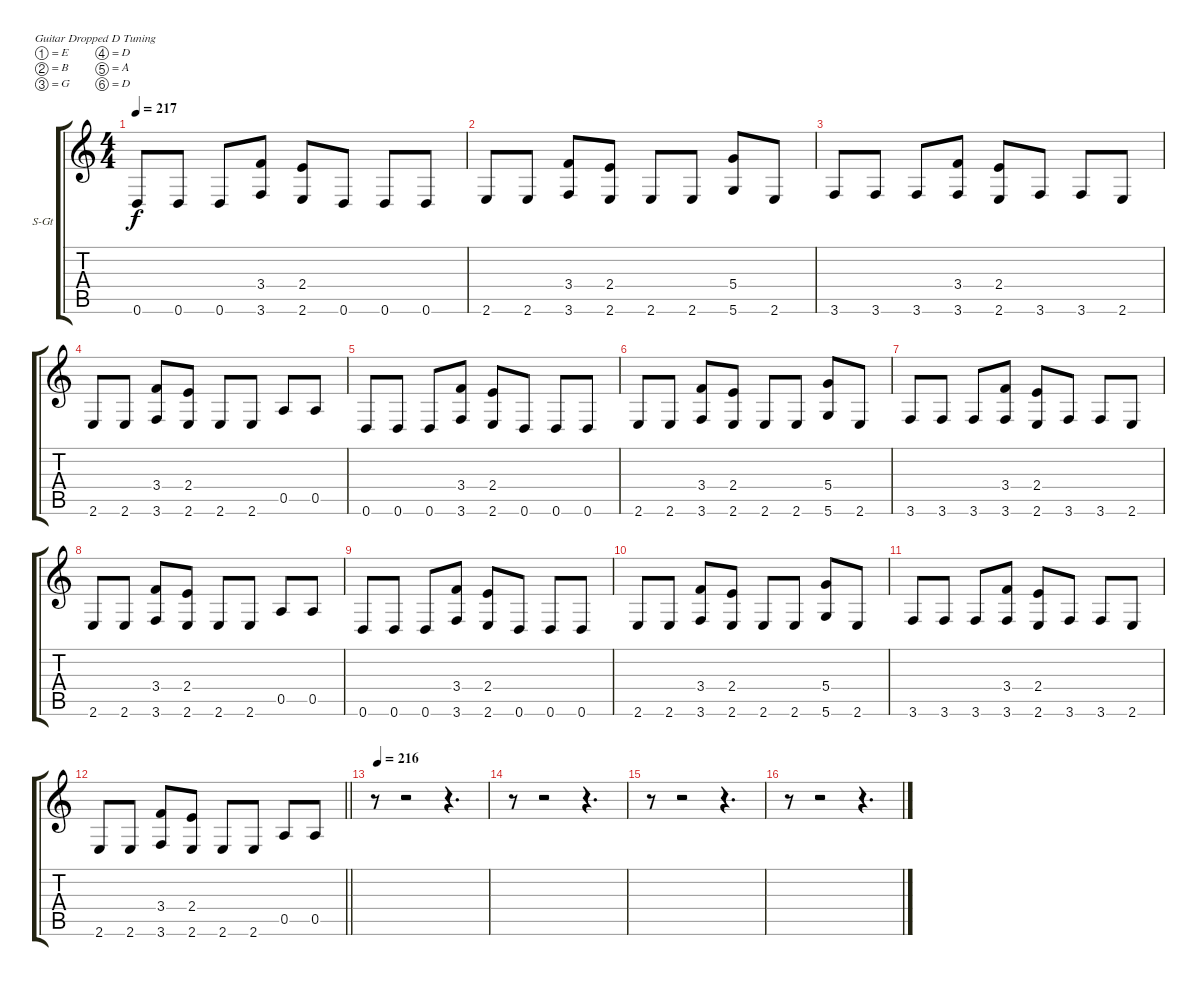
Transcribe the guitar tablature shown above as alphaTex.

\bracketExtendMode groupsimilarinstruments
\firstSystemTrackNameOrientation horizontal
\otherSystemsTrackNameOrientation horizontal
\track ("Keyboard Intro" "S-Gt") {instrument harpsichord}
\staff {score tabs}
\tuning (E4 B3 G3 D3 A2 D2)
\displaytranspose 12
\ts (4 4)
\tempo 217
\clef g2
\ks c
0.6.8{dy f} 0.6.8 0.6.8 (3.4 3.6).8 (2.4 2.6).8 0.6.8 0.6.8 0.6.8 |
2.6.8 2.6.8 (3.4 3.6).8 (2.4 2.6).8 2.6.8 2.6.8 (5.4 5.6).8 2.6.8 |
3.6.8 3.6.8 3.6.8 (3.4 3.6).8 (2.4 2.6).8 3.6.8 3.6.8 2.6.8 |
2.6.8 2.6.8 (3.4 3.6).8 (2.4 2.6).8 2.6.8 2.6.8 0.5.8 0.5.8 |
0.6.8 0.6.8 0.6.8 (3.4 3.6).8 (2.4 2.6).8 0.6.8 0.6.8 0.6.8 |
2.6.8 2.6.8 (3.4 3.6).8 (2.4 2.6).8 2.6.8 2.6.8 (5.4 5.6).8 2.6.8 |
3.6.8 3.6.8 3.6.8 (3.4 3.6).8 (2.4 2.6).8 3.6.8 3.6.8 2.6.8 |
2.6.8 2.6.8 (3.4 3.6).8 (2.4 2.6).8 2.6.8 2.6.8 0.5.8 0.5.8 |
0.6.8 0.6.8 0.6.8 (3.4 3.6).8 (2.4 2.6).8 0.6.8 0.6.8 0.6.8 |
2.6.8 2.6.8 (3.4 3.6).8 (2.4 2.6).8 2.6.8 2.6.8 (5.4 5.6).8 2.6.8 |
3.6.8 3.6.8 3.6.8 (3.4 3.6).8 (2.4 2.6).8 3.6.8 3.6.8 2.6.8 |
\barLineRight lightlight
2.6.8 2.6.8 (3.4 3.6).8 (2.4 2.6).8 2.6.8 2.6.8 0.5.8 0.5.8 |
\tempo (216 0.03125)
r.8 r.2 r.4{d} |
r.8 r.2 r.4{d} |
r.8 r.2 r.4{d} |
r.8 r.2 r.4{d}
